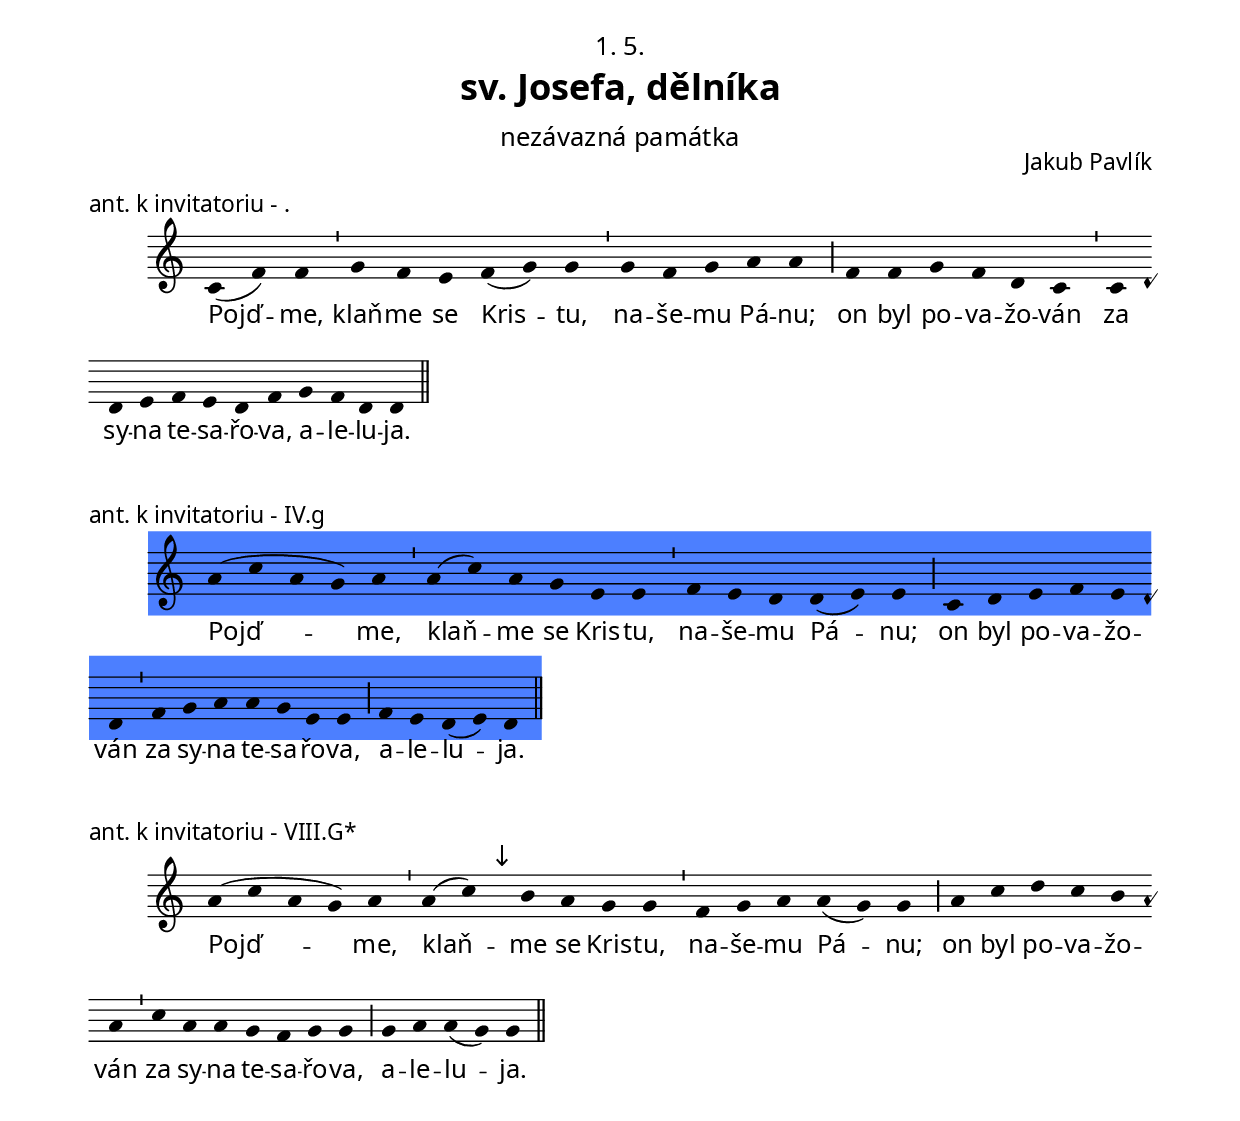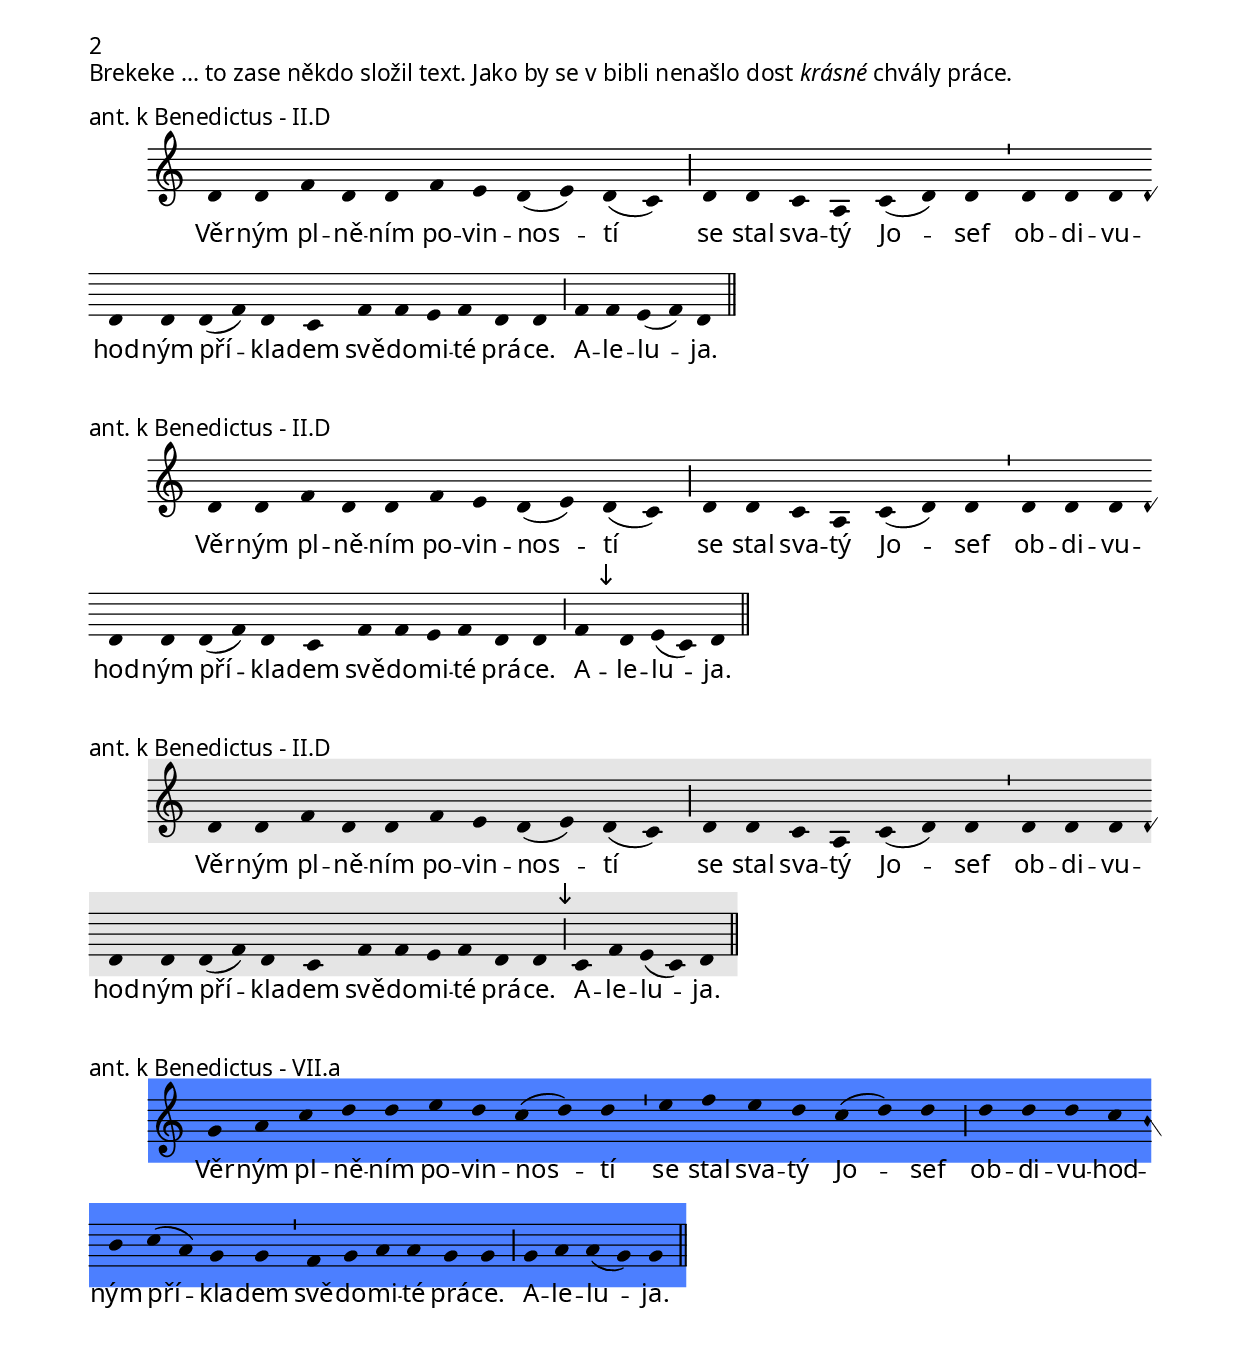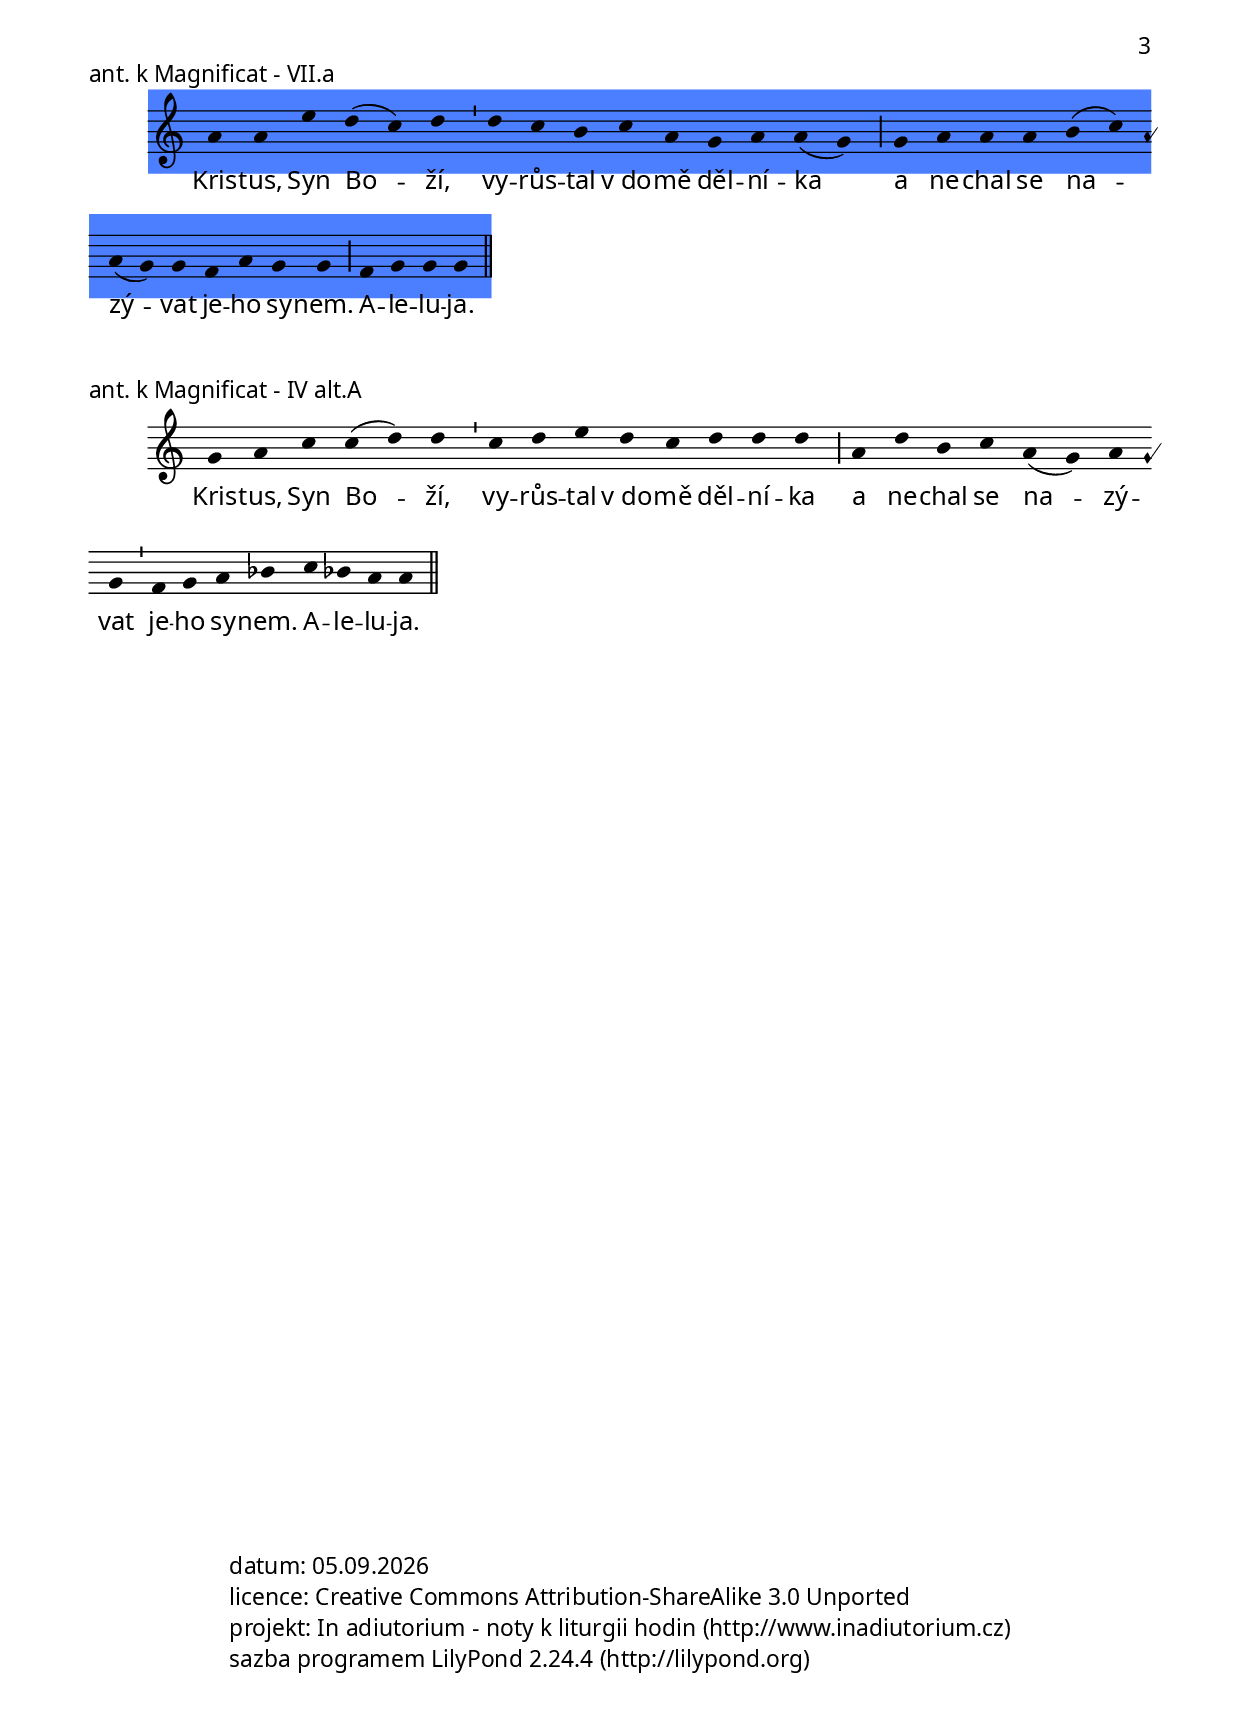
\version "2.19.16"

\include "../spolecne.ly"

\header {
  title = \markup\titleSvatek
            "sv. Josefa, dělníka"
            "nezávazná památka"
            "1. 5."
  composer = "Jakub Pavlík"
}

\score {
  \relative c' {
    \choralniRezim
    c4( f) f \barMin
    g f e f( g) g \barMin
    g f g a a \barMaior
    f f g f d c \barMin
    c d e f e d f
    g f d d \barFinalis
  }
  \addlyrics {
    Pojď -- me,
    klaň -- me se Kris -- tu,
    na -- še -- mu Pá -- nu;
    on byl po -- va -- žo -- ván
    za sy -- na te -- sa -- řo -- va,
    a -- le -- lu -- ja.
  }
  \header {
    quid = "ant. k invitatoriu"
    modus = ""
    differentia = ""
    psalmus = ""
    id = "invit"
    piece = \markup {\sestavTitulekBezZalmu}
  }
}

\score {
  \relative c'' {
    \zvyraznovacModry
    \choralniRezim
    a4( c a g) a \barMin
    a( c) a g e e \barMin
    f e d d( e) e \barMaior
    c d e f e d \barMin
    f g a a g e e \barMaior
    f e d( e) d \barFinalis
  }
  \addlyrics {
    Pojď -- me,
    klaň -- me se Kris -- tu,
    na -- še -- mu Pá -- nu;
    on byl po -- va -- žo -- ván
    za sy -- na te -- sa -- řo -- va,
    a -- le -- lu -- ja.
  }
  \header {
    quid = "ant. k invitatoriu"
    modus = "IV"
    differentia = "g"
    psalmus = ""
    id = "invit"
    piece = \markup {\sestavTitulekBezZalmu}
  }
}

\score {
  \relative c'' {
    \choralniRezim
    a4( c a g) a \barMin
    a( c) \mark\sipka b a g g \barMin
    f g a a( g) g \barMaior
    a c d c b a \barMin
    c a a g f g g \barMaior
    g a a( g) g \barFinalis
  }
  \addlyrics {
    Pojď -- me,
    klaň -- me se Kris -- tu,
    na -- še -- mu Pá -- nu;
    on byl po -- va -- žo -- ván
    za sy -- na te -- sa -- řo -- va,
    a -- le -- lu -- ja.
  }
  \header {
    quid = "ant. k invitatoriu"
    modus = "VIII"
    differentia = "G*"
    psalmus = ""
    id = "invit"
    piece = \markup {\sestavTitulekBezZalmu}
  }
}

\pageBreak

\markup{
  Brekeke ... to zase někdo složil text. Jako by se v bibli nenašlo
  dost \italic{krásné} chvály práce.
}

\score {
  \relative c' {
    \choralniRezim
    d4 d f d d f e d( e) d( c) \barMaior
    d d c a c( d) d \barMin
    d d d d d d( f) d c f f e f d d \barMaior
    f f e( f) d \barFinalis
  }
  \addlyrics {
    Věr -- ným pl -- ně -- ním po -- vin -- nos -- tí
    se stal sva -- tý Jo -- sef
    ob -- di -- vu -- hod -- ným pří -- kla -- dem
    svě -- do -- mi -- té prá -- ce.
    A -- le -- lu -- ja.
  }
  \header {
    quid = "ant. k Benedictus"
    modus = "II"
    differentia = "D"
    psalmus = ""
    id = "aben"
    piece = \markup {\sestavTitulekBezZalmu}
  }
}

\score {
  \relative c' {
    \choralniRezim
    d4 d f d d f e d( e) d( c) \barMaior
    d d c a c( d) d \barMin
    d d d d d d( f) d c f f e f d d \barMaior
    f \mark\sipka d e( c) d \barFinalis
  }
  \addlyrics {
    Věr -- ným pl -- ně -- ním po -- vin -- nos -- tí
    se stal sva -- tý Jo -- sef
    ob -- di -- vu -- hod -- ným pří -- kla -- dem
    svě -- do -- mi -- té prá -- ce.
    A -- le -- lu -- ja.
  }
  \header {
    quid = "ant. k Benedictus"
    modus = "II"
    differentia = "D"
    psalmus = ""
    id = "aben"
    piece = \markup {\sestavTitulekBezZalmu}
  }
}

\score {
  \relative c' {
    \zvyraznovacSedy
    \choralniRezim
    d4 d f d d f e d( e) d( c) \barMaior
    d d c a c( d) d \barMin
    d d d d d d( f) d c f f e f d d \barMaior
    \mark\sipka c f e( c) d \barFinalis
  }
  \addlyrics {
    Věr -- ným pl -- ně -- ním po -- vin -- nos -- tí
    se stal sva -- tý Jo -- sef
    ob -- di -- vu -- hod -- ným pří -- kla -- dem
    svě -- do -- mi -- té prá -- ce.
    A -- le -- lu -- ja.
  }
  \header {
    quid = "ant. k Benedictus"
    modus = "II"
    differentia = "D"
    psalmus = ""
    id = "aben"
    piece = \markup {\sestavTitulekBezZalmu}
  }
}

\score {
  \relative c'' {
    \zvyraznovacModry
    \choralniRezim
    g4 a c d d e d c( d) d \barMin
    e f e d c( d) d \barMaior
    d d d c b c( a) g g \barMin
    f g a a g g \barMaior
    g a a( g) g \barFinalis
  }
  \addlyrics {
    Věr -- ným pl -- ně -- ním po -- vin -- nos -- tí
    se stal sva -- tý Jo -- sef
    ob -- di -- vu -- hod -- ným pří -- kla -- dem
    svě -- do -- mi -- té prá -- ce.
    A -- le -- lu -- ja.
  }
  \header {
    quid = "ant. k Benedictus"
    modus = "VII"
    differentia = "a"
    psalmus = ""
    id = "aben"
    piece = \markup {\sestavTitulekBezZalmu}
  }
}

\pageBreak

\score {
  \relative c'' {
    \zvyraznovacModry
    \choralniRezim
    a4 a e' d( c) d \barMin
    d c b c a g a a( g) \barMaior
    g a a a b( c) a( g) g
    f a g g \barMaior
    f g g g \barFinalis
  }
  \addlyrics {
    Kris -- tus, Syn Bo -- ží,
    vy -- růs -- tal v_do -- mě děl -- ní -- ka
    a ne -- chal se na -- zý -- vat
    je -- ho sy -- nem.
    A -- le -- lu -- ja.
  }
  \header {
    quid = "ant. k Magnificat"
    modus = "VII"
    differentia = "a"
    psalmus = ""
    id = "amag"
    piece = \markup {\sestavTitulekBezZalmu}
  }
}

\score {
  \relative c'' {
    \choralniRezim
    g4 a c c( d) d \barMin
    c d e d c d d d \barMaior
    a d b c a( g) a g \barMin
    f g a bes
    c bes a a \barFinalis
  }
  \addlyrics {
    Kris -- tus, Syn Bo -- ží,
    vy -- růs -- tal v_do -- mě děl -- ní -- ka
    a ne -- chal se na -- zý -- vat
    je -- ho sy -- nem.
    A -- le -- lu -- ja.
  }
  \header {
    quid = "ant. k Magnificat"
    modus = "IV alt"
    differentia = "A"
    psalmus = ""
    id = "amag"
    piece = \markup {\sestavTitulekBezZalmu}
  }
}